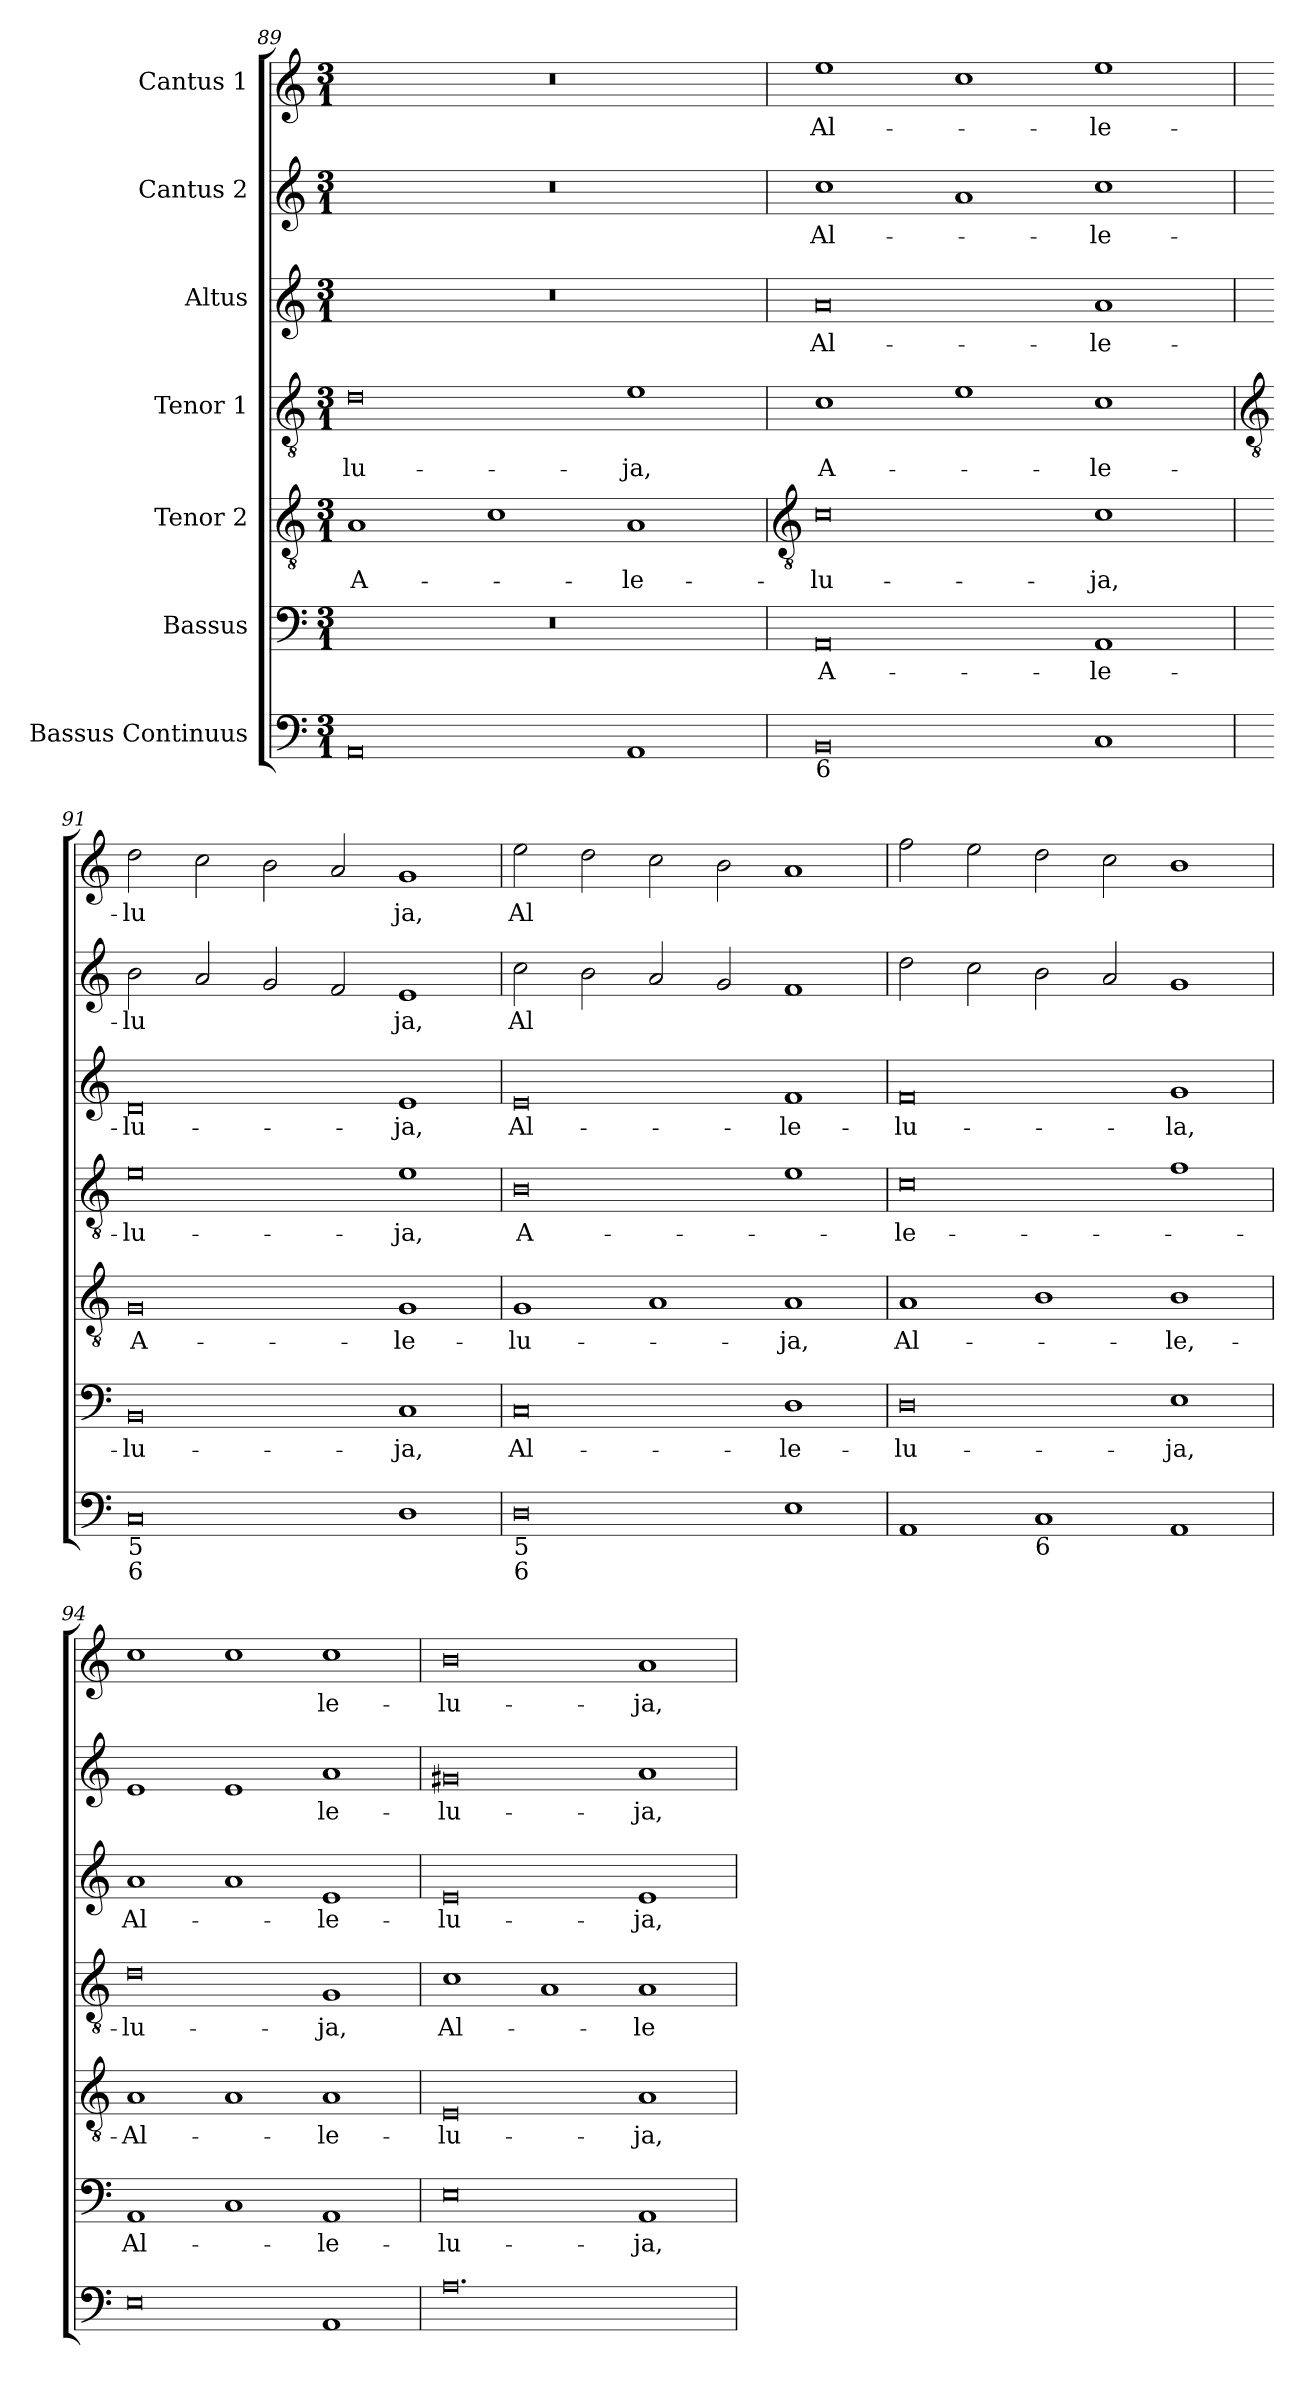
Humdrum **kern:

**kern	**kern	**text	**kern	**text	**kern	**text	**kern	**text	**kern	**text	**kern	**text
*part7	*part6	*part6	*part5	*part5	*part4	*part4	*part3	*part3	*part2	*part2	*part1	*part1
*staff7	*staff6	*staff6	*staff5	*staff5	*staff4	*staff4	*staff3	*staff3	*staff2	*staff2	*staff1	*staff1
*I"Bassus Continuus	*I"Bassus	*	*I"Tenor 2	*	*I"Tenor 1	*	*I"Altus	*	*I"Cantus 2	*	*I"Cantus 1	*
!!LO:LB:g=z
*clefF4	*clefF4	*	*clefGv2	*	*clefGv2	*	*clefG2	*	*clefG2	*	*clefG2	*
*k[]	*k[]	*	*k[]	*	*k[]	*	*k[]	*	*k[]	*	*k[]	*
*C:	*C:	*	*C:	*	*C:	*	*C:	*	*C:	*	*C:	*
*M3/1	*M3/1	*	*M3/1	*	*M3/1	*	*M3/1	*	*M3/1	*	*M3/1	*
=89	=89	=89	=89	=89	=89	=89	=89	=89	=89	=89	=89	=89
!	!	!	!	!LO:LY:b	!	!LO:LY:b	!	!	!	!	!	!
0AA	0.r	.	1A	A-	0d	-lu-	0.r	.	0.r	.	0.r	.
.	.	.	1c	.	.	.	.	.	.	.	.	.
!	!	!	!	!LO:LY:b	!	!LO:LY:b	!	!	!	!	!	!
1AA	.	.	1A	-le-	1e	-ja,	.	.	.	.	.	.
!!LO:LB:g=z
=90	=90	=90	=90	=90	=90	=90	=90	=90	=90	=90	=90	=90
*	*	*	*clefGv2	*	*	*	*	*	*	*	*	*
!LO:TX:b:t=6	!	!	!	!	!	!	!	!	!	!	!	!
!	!	!LO:LY:b	!	!LO:LY:b	!	!LO:LY:b	!	!LO:LY:b	!	!LO:LY:b	!	!LO:LY:b
0BB	0AA	A-	0c	-lu-	1c	A-	0a	Al-	1cc	Al-	1ee	Al-
.	.	.	.	.	1e	.	.	.	1a	.	1cc	.
!	!	!LO:LY:b	!	!LO:LY:b	!	!LO:LY:b	!	!LO:LY:b	!	!LO:LY:b	!	!LO:LY:b
1C	1AA	-le-	1c	-ja,	1c	-le-	1a	-le-	1cc	-le-	1ee	-le-
!!LO:LB:g=z
=91	=91	=91	=91	=91	=91	=91	=91	=91	=91	=91	=91	=91
*	*	*	*	*	*clefGv2	*	*	*	*	*	*	*
!LO:TX:b:t=5	!	!	!	!	!	!	!	!	!	!	!	!
!LO:TX:b:t=6	!	!	!	!	!	!	!	!	!	!	!	!
!	!	!LO:LY:b	!	!LO:LY:b	!	!LO:LY:b	!	!LO:LY:b	!	!LO:LY:b	!	!LO:LY:b
0C	0BB	-lu-	0G	A-	0e	-lu-	0d	-lu-	2b	-lu	2dd	-lu
.	.	.	.	.	.	.	.	.	2a	.	2cc	.
.	.	.	.	.	.	.	.	.	2g	.	2b	.
.	.	.	.	.	.	.	.	.	2f	.	2a	.
!	!	!LO:LY:b	!	!LO:LY:b	!	!LO:LY:b	!	!LO:LY:b	!	!LO:LY:b	!	!LO:LY:b
1D	1C	-ja,	1G	-le-	1e	-ja,	1e	-ja,	1e	ja,	1g	ja,
=92	=92	=92	=92	=92	=92	=92	=92	=92	=92	=92	=92	=92
!LO:TX:b:t=5	!	!	!	!	!	!	!	!	!	!	!	!
!LO:TX:b:t=6	!	!	!	!	!	!	!	!	!	!	!	!
!	!	!LO:LY:b	!	!LO:LY:b	!	!LO:LY:b	!	!LO:LY:b	!	!LO:LY:b	!	!LO:LY:b
0D	0C	Al-	1G	-lu-	0B	A-	0e	Al-	2cc	Al	2ee	Al
.	.	.	.	.	.	.	.	.	2b	.	2dd	.
.	.	.	1A	.	.	.	.	.	2a	.	2cc	.
.	.	.	.	.	.	.	.	.	2g	.	2b	.
!	!	!LO:LY:b	!	!LO:LY:b	!	!	!	!LO:LY:b	!	!	!	!
1E	1D	-le-	1A	-ja,	1e	.	1f	-le-	1f	.	1a	.
=93	=93	=93	=93	=93	=93	=93	=93	=93	=93	=93	=93	=93
!	!	!LO:LY:b	!	!LO:LY:b	!	!LO:LY:b	!	!LO:LY:b	!	!	!	!
1AA	0D	-lu-	1A	Al-	0c	-le-	0f	-lu-	2dd	.	2ff	.
.	.	.	.	.	.	.	.	.	2cc	.	2ee	.
!LO:TX:b:t=6	!	!	!	!	!	!	!	!	!	!	!	!
1C	.	.	1B	.	.	.	.	.	2b	.	2dd	.
.	.	.	.	.	.	.	.	.	2a	.	2cc	.
!	!	!LO:LY:b	!	!LO:LY:b	!	!	!	!LO:LY:b	!	!	!	!
1AA	1E	-ja,	1B	-le,-	1f	.	1g	-la,	1g	.	1b	.
=94	=94	=94	=94	=94	=94	=94	=94	=94	=94	=94	=94	=94
!	!	!LO:LY:b	!	!LO:LY:b	!	!LO:LY:b	!	!LO:LY:b	!	!	!	!
0E	1AA	Al-	1A	Al-	0d	-lu-	1a	Al-	1e	.	1cc	.
.	1C	.	1A	.	.	.	1a	.	1e	.	1cc	.
!	!	!LO:LY:b	!	!LO:LY:b	!	!LO:LY:b	!	!LO:LY:b	!	!LO:LY:b	!	!LO:LY:b
1AA	1AA	-le-	1A	-le-	1G	-ja,	1e	-le-	1a	le-	1cc	le-
=95	=95	=95	=95	=95	=95	=95	=95	=95	=95	=95	=95	=95
!	!	!LO:LY:b	!	!LO:LY:b	!	!LO:LY:b	!	!LO:LY:b	!	!LO:LY:b	!	!LO:LY:b
0.A	0E	-lu-	0E	-lu-	1c	Al-	0e	-lu-	0g#X	-lu-	0b	-lu-
.	.	.	.	.	1A	.	.	.	.	.	.	.
!	!	!LO:LY:b	!	!LO:LY:b	!	!LO:LY:b	!	!LO:LY:b	!	!LO:LY:b	!	!LO:LY:b
.	1AA	-ja,	1A	-ja,	1A	-le-	1e	-ja,	1a	-ja,	1a	-ja,
=	=	=	=	=	=	=	=	=	=	=	=	=
*-	*-	*-	*-	*-	*-	*-	*-	*-	*-	*-	*-	*-
